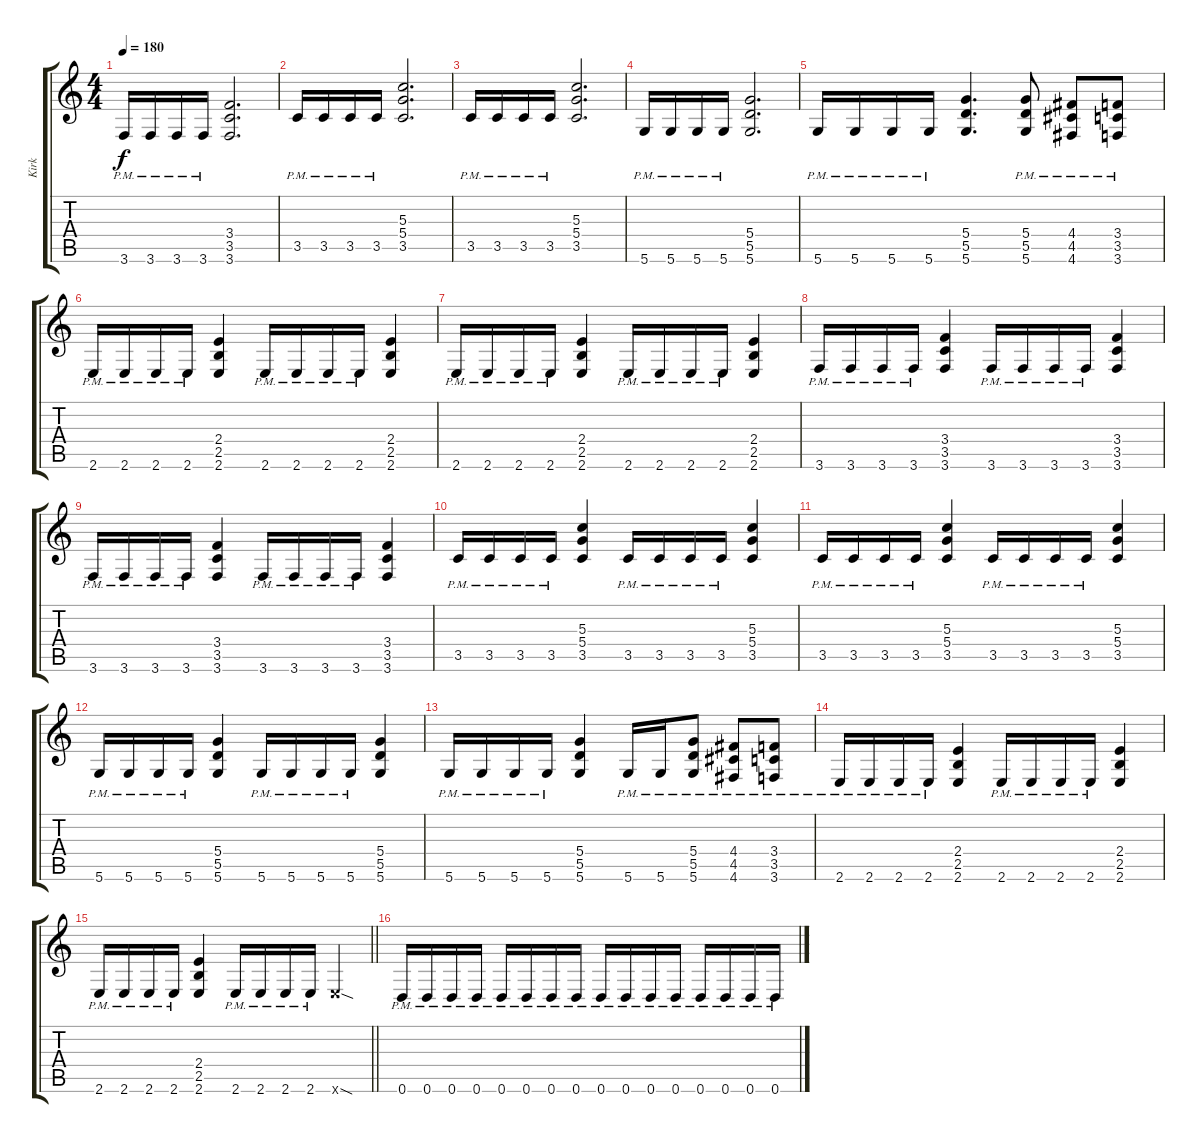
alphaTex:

\track ("Kirk" "Kirk") {instrument distortionguitar}
\staff {score tabs}
\tuning (E4 B3 G3 D3 A2 D2) {hide}
\ts (4 4)
\tempo 180
\clef g2
\ks c
3.6{pm}.16{dy f} 3.6{pm}.16 3.6{pm}.16 3.6{pm}.16 (3.4 3.5 3.6).2{d} |
3.5{pm}.16 3.5{pm}.16 3.5{pm}.16 3.5{pm}.16 (5.3 5.4 3.5).2{d} |
3.5{pm}.16 3.5{pm}.16 3.5{pm}.16 3.5{pm}.16 (5.3 5.4 3.5).2{d} |
5.6{pm}.16 5.6{pm}.16 5.6{pm}.16 5.6{pm}.16 (5.4 5.5 5.6).2{d} |
5.6{pm}.16 5.6{pm}.16 5.6{pm}.16 5.6{pm}.16 (5.4 5.5 5.6).4{d} (5.4{pm} 5.5{pm} 5.6{pm}).8 (4.4{pm} 4.5{pm} 4.6{pm}).8 (3.4{pm} 3.5{pm} 3.6{pm}).8 |
2.6{pm}.16 2.6{pm}.16 2.6{pm}.16 2.6{pm}.16 (2.4 2.5 2.6).4 2.6{pm}.16 2.6{pm}.16 2.6{pm}.16 2.6{pm}.16 (2.4 2.5 2.6).4 |
2.6{pm}.16 2.6{pm}.16 2.6{pm}.16 2.6{pm}.16 (2.4 2.5 2.6).4 2.6{pm}.16 2.6{pm}.16 2.6{pm}.16 2.6{pm}.16 (2.4 2.5 2.6).4 |
3.6{pm}.16 3.6{pm}.16 3.6{pm}.16 3.6{pm}.16 (3.4 3.5 3.6).4 3.6{pm}.16 3.6{pm}.16 3.6{pm}.16 3.6{pm}.16 (3.4 3.5 3.6).4 |
3.6{pm}.16 3.6{pm}.16 3.6{pm}.16 3.6{pm}.16 (3.4 3.5 3.6).4 3.6{pm}.16 3.6{pm}.16 3.6{pm}.16 3.6{pm}.16 (3.4 3.5 3.6).4 |
3.5{pm}.16 3.5{pm}.16 3.5{pm}.16 3.5{pm}.16 (5.3 5.4 3.5).4 3.5{pm}.16 3.5{pm}.16 3.5{pm}.16 3.5{pm}.16 (5.3 5.4 3.5).4 |
3.5{pm}.16 3.5{pm}.16 3.5{pm}.16 3.5{pm}.16 (5.3 5.4 3.5).4 3.5{pm}.16 3.5{pm}.16 3.5{pm}.16 3.5{pm}.16 (5.3 5.4 3.5).4 |
5.6{pm}.16 5.6{pm}.16 5.6{pm}.16 5.6{pm}.16 (5.4 5.5 5.6).4 5.6{pm}.16 5.6{pm}.16 5.6{pm}.16 5.6{pm}.16 (5.4 5.5 5.6).4 |
5.6{pm}.16 5.6{pm}.16 5.6{pm}.16 5.6{pm}.16 (5.4 5.5 5.6).4 5.6{pm}.16 5.6{pm}.16 (5.4{pm} 5.5{pm} 5.6{pm}).8 (4.4{pm} 4.5{pm} 4.6{pm}).8 (3.4{pm} 3.5{pm} 3.6{pm}).8 |
2.6{pm}.16 2.6{pm}.16 2.6{pm}.16 2.6{pm}.16 (2.4 2.5 2.6).4 2.6{pm}.16 2.6{pm}.16 2.6{pm}.16 2.6{pm}.16 (2.4 2.5 2.6).4 |
\barLineRight lightlight
2.6{pm}.16 2.6{pm}.16 2.6{pm}.16 2.6{pm}.16 (2.4 2.5 2.6).4 2.6{pm}.16 2.6{pm}.16 2.6{pm}.16 2.6{pm}.16 2.6{sod x}.4 |
\section ("" "")
0.6{pm}.16 0.6{pm}.16 0.6{pm}.16 0.6{pm}.16 0.6{pm}.16 0.6{pm}.16 0.6{pm}.16 0.6{pm}.16 0.6{pm}.16 0.6{pm}.16 0.6{pm}.16 0.6{pm}.16 0.6{pm}.16 0.6{pm}.16 0.6{pm}.16 0.6{pm}.16
